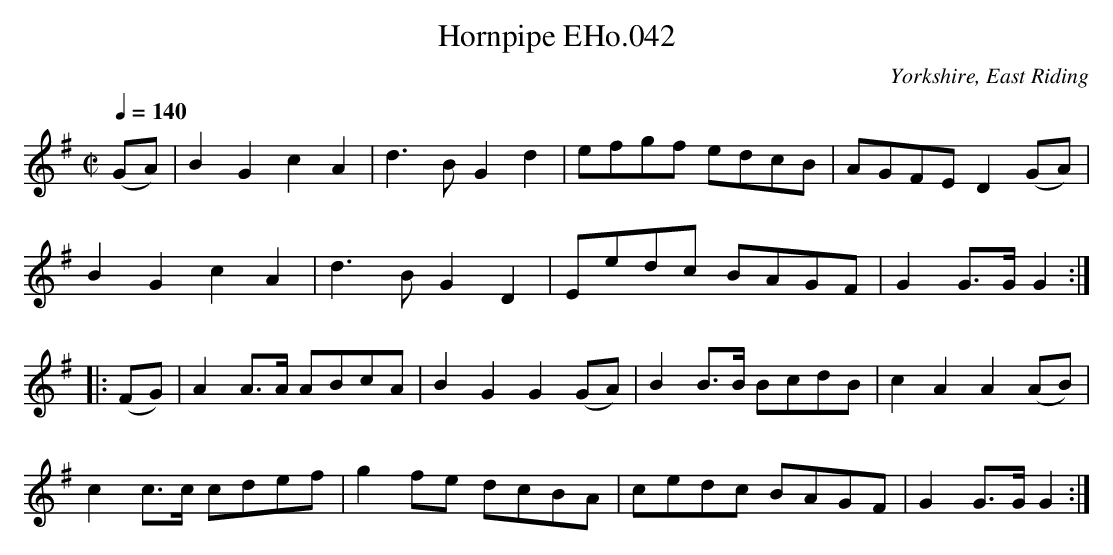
X:1
T:Hornpipe EHo.042
M:C|
L:1/8
Q:1/4=140
O:Yorkshire, East Riding
K:G
(GA)|B2G2c2A2|d2>B2G2d2|efgf edcB|AGFED2(GA)|
B2G2c2A2|d2>B2G2D2|Eedc BAGF|G2G>GG2:|
|:(FG)|A2A>A ABcA|B2G2G2(GA)|B2B>B BcdB|c2A2A2(AB)|
c2c>c cdef|g2fe dcBA|cedc BAGF|G2G>GG2:|
